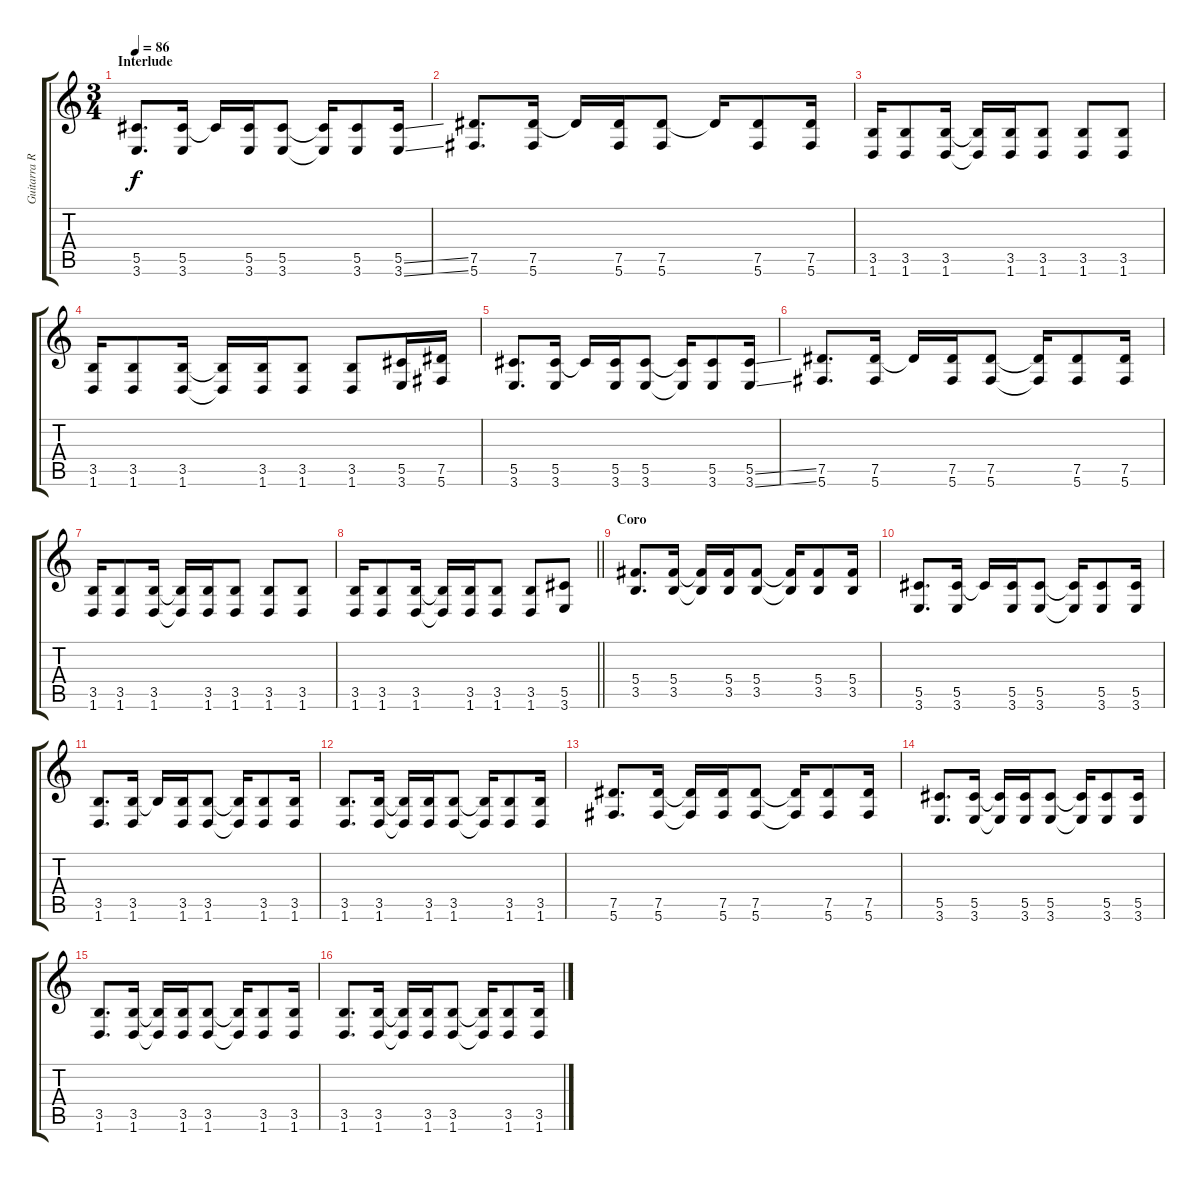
\track ("Guitarra Ritmica" "Guitarra R") {instrument electricguitarclean}
\staff {score tabs}
\tuning (Eb4 Bb3 Gb3 Db3 Ab2 Db2) {hide}
\ts (3 4)
\section ("" "Interlude")
\tempo 86
\clef g2
\ks c
(5.5 3.6).8{d dy f} (5.5 3.6).16 5.5{t}.16 (5.5 3.6).16 (5.5 3.6).8 (5.5{t} 3.6{t}).16 (5.5 3.6).8 (5.5{ss} 3.6{ss}).16 |
(7.5 5.6).8{d} (7.5 5.6).16 7.5{t}.16 (7.5 5.6).16 (7.5 5.6).8 7.5{t}.16 (7.5 5.6).8 (7.5 5.6).16 |
(3.5 1.6).16 (3.5 1.6).8 (3.5 1.6).16 (3.5{t} 1.6{t}).16 (3.5 1.6).16 (3.5 1.6).8 (3.5 1.6).8 (3.5 1.6).8 |
(3.5 1.6).16 (3.5 1.6).8 (3.5 1.6).16 (3.5{t} 1.6{t}).16 (3.5 1.6).16 (3.5 1.6).8 (3.5 1.6).8 (5.5 3.6).16 (7.5 5.6).16 |
(5.5 3.6).8{d} (5.5 3.6).16 5.5{t}.16 (5.5 3.6).16 (5.5 3.6).8 (5.5{t} 3.6{t}).16 (5.5 3.6).8 (5.5{ss} 3.6{ss}).16 |
(7.5 5.6).8{d} (7.5 5.6).16 7.5{t}.16 (7.5 5.6).16 (7.5 5.6).8 (7.5{t} 5.6{t}).16 (7.5 5.6).8 (7.5 5.6).16 |
(3.5 1.6).16 (3.5 1.6).8 (3.5 1.6).16 (3.5{t} 1.6{t}).16 (3.5 1.6).16 (3.5 1.6).8 (3.5 1.6).8 (3.5 1.6).8 |
\barLineRight lightlight
(3.5 1.6).16 (3.5 1.6).8 (3.5 1.6).16 (3.5{t} 1.6{t}).16 (3.5 1.6).16 (3.5 1.6).8 (3.5 1.6).8 (5.5 3.6).8 |
\section ("" "Coro")
(5.4 3.5).8{d volume 12 instrument distortionguitar} (5.4 3.5).16 (5.4{t} 3.5{t}).16 (5.4 3.5).16 (5.4 3.5).8 (5.4{t} 3.5{t}).16 (5.4 3.5).8 (5.4 3.5).16 |
(5.5 3.6).8{d} (5.5 3.6).16 5.5{t}.16 (5.5 3.6).16 (5.5 3.6).8 (5.5{t} 3.6{t}).16 (5.5 3.6).8 (5.5 3.6).16 |
(3.5 1.6).8{d} (3.5 1.6).16 3.5{t}.16 (3.5 1.6).16 (3.5 1.6).8 (3.5{t} 1.6{t}).16 (3.5 1.6).8 (3.5 1.6).16 |
(3.5 1.6).8{d} (3.5 1.6).16 (3.5{t} 1.6{t}).16 (3.5 1.6).16 (3.5 1.6).8 (3.5{t} 1.6{t}).16 (3.5 1.6).8 (3.5 1.6).16 |
(7.5 5.6).8{d} (7.5 5.6).16 (7.5{t} 5.6{t}).16 (7.5 5.6).16 (7.5 5.6).8 (7.5{t} 5.6{t}).16 (7.5 5.6).8 (7.5 5.6).16 |
(5.5 3.6).8{d} (5.5 3.6).16 (5.5{t} 3.6{t}).16 (5.5 3.6).16 (5.5 3.6).8 (5.5{t} 3.6{t}).16 (5.5 3.6).8 (5.5 3.6).16 |
(3.5 1.6).8{d} (3.5 1.6).16 (3.5{t} 1.6{t}).16 (3.5 1.6).16 (3.5 1.6).8 (3.5{t} 1.6{t}).16 (3.5 1.6).8 (3.5 1.6).16 |
(3.5 1.6).8{d} (3.5 1.6).16 (3.5{t} 1.6{t}).16 (3.5 1.6).16 (3.5 1.6).8 (3.5{t} 1.6{t}).16 (3.5 1.6).8 (3.5 1.6).16
